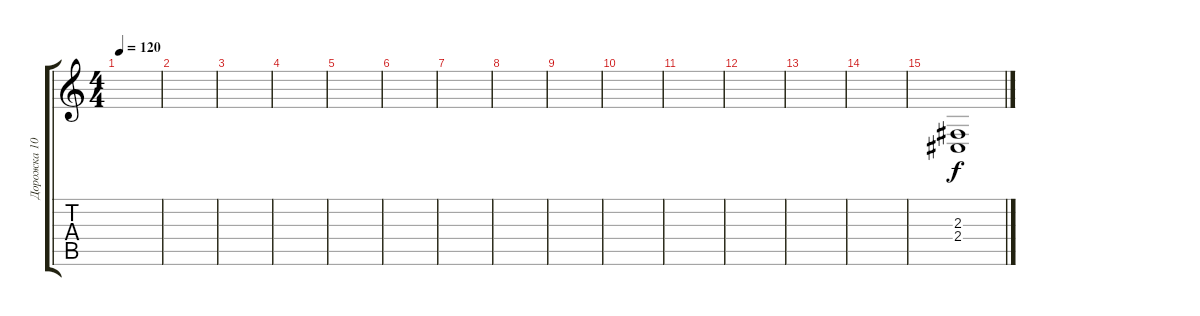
\track ("Дорожка 10" "Дорожка 10") {instrument acousticgrandpiano}
\staff {score tabs}
\tuning (Db4 Ab3 E3 B2 Gb2 B1) {hide}
\ts (4 4)
\tempo 120
\clef g2
\ks c
|
|
|
|
|
|
|
|
|
|
|
|
|
|
(2.3 2.4).1{dy f}
